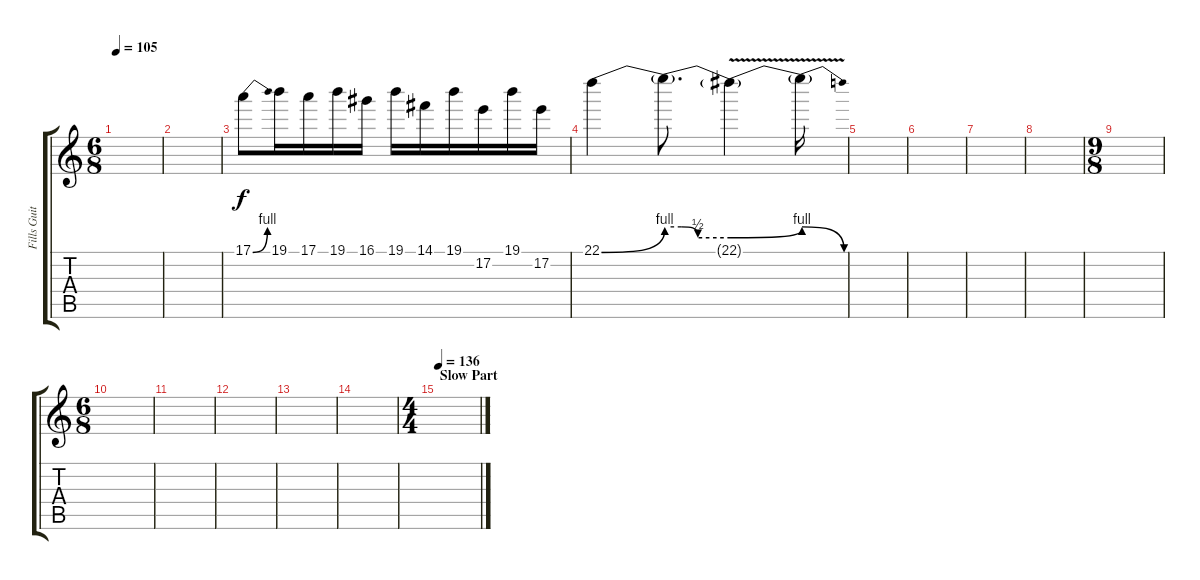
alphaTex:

\track ("Fills Guitar" "Fills Guit") {instrument distortionguitar}
\staff {score tabs}
\tuning (E4 B3 G3 D3 A2 E2) {hide}
\ts (6 8)
\tempo 105
\clef g2
\ks c
|
|
17.1{be (bend 0 0 60 4)}.8 19.1.16 17.1.16 19.1.16 16.1.16 19.1.16 14.1.16 19.1.16 17.2.16 19.1.16 17.2.16 |
22.1{be (bend 0 0 60 4)}.4 22.1{be (custom 0 4 15 4 30 2 60 2) t}.8{d} 22.1{be (bend 0 2 60 4) v t}.4 22.1{be (release 0 4 60 0) t}.16 |
|
|
|
|
\ts (9 8)
|
\ts (6 8)
|
|
|
|
|
\ts (4 4)
\section ("" "Slow Part")
\tempo 136
